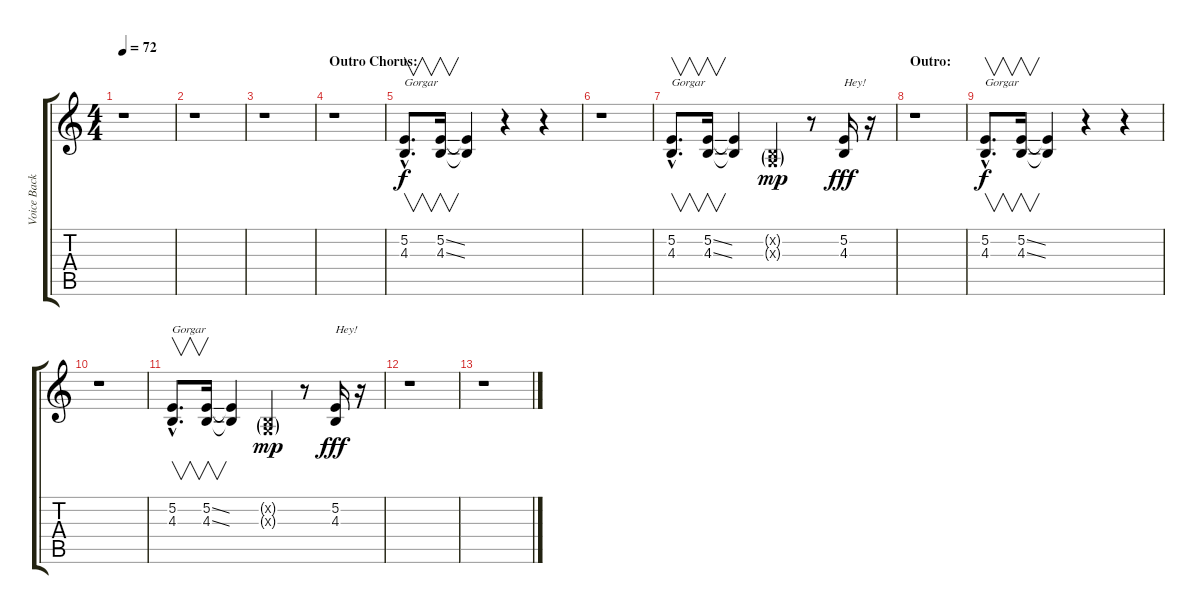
\track ("Voice Backing" "Voice Back") {instrument choiraahs}
\staff {score tabs}
\tuning (E4 B3 G3 D3 A2 E2) {hide}
\ts (4 4)
\tempo 72
\clef g2
\ks c
r.1{dy fff} |
r.1 |
r.1 |
\section ("" "Outro Chorus:")
r.1 |
(5.2{hac} 4.3{hac}).8{v d txt "Gorgar " dy f} (5.2{ss} 4.3{ss}).16{v} (5.2{t} 4.3{t}).4 r.4 r.4 |
r.1 |
(5.2{hac} 4.3{hac}).8{v d txt "Gorgar "} (5.2{ss} 4.3{ss}).16{v} (5.2{t} 4.3{t}).4 (0.2{g x} 0.3{g x}).4{dy mp} r.8 (5.2 4.3).16{txt "Hey!" dy fff} r.16 |
\section ("" "Outro:")
r.1 |
(5.2{hac} 4.3{hac}).8{v d txt "Gorgar " dy f} (5.2{ss} 4.3{ss}).16{v} (5.2{t} 4.3{t}).4 r.4 r.4 |
r.1 |
(5.2{hac} 4.3{hac}).8{v d txt "Gorgar "} (5.2{ss} 4.3{ss}).16{v} (5.2{t} 4.3{t}).4 (0.2{g x} 0.3{g x}).4{dy mp} r.8 (5.2 4.3).16{txt "Hey!" dy fff} r.16 |
r.1 |
r.1
